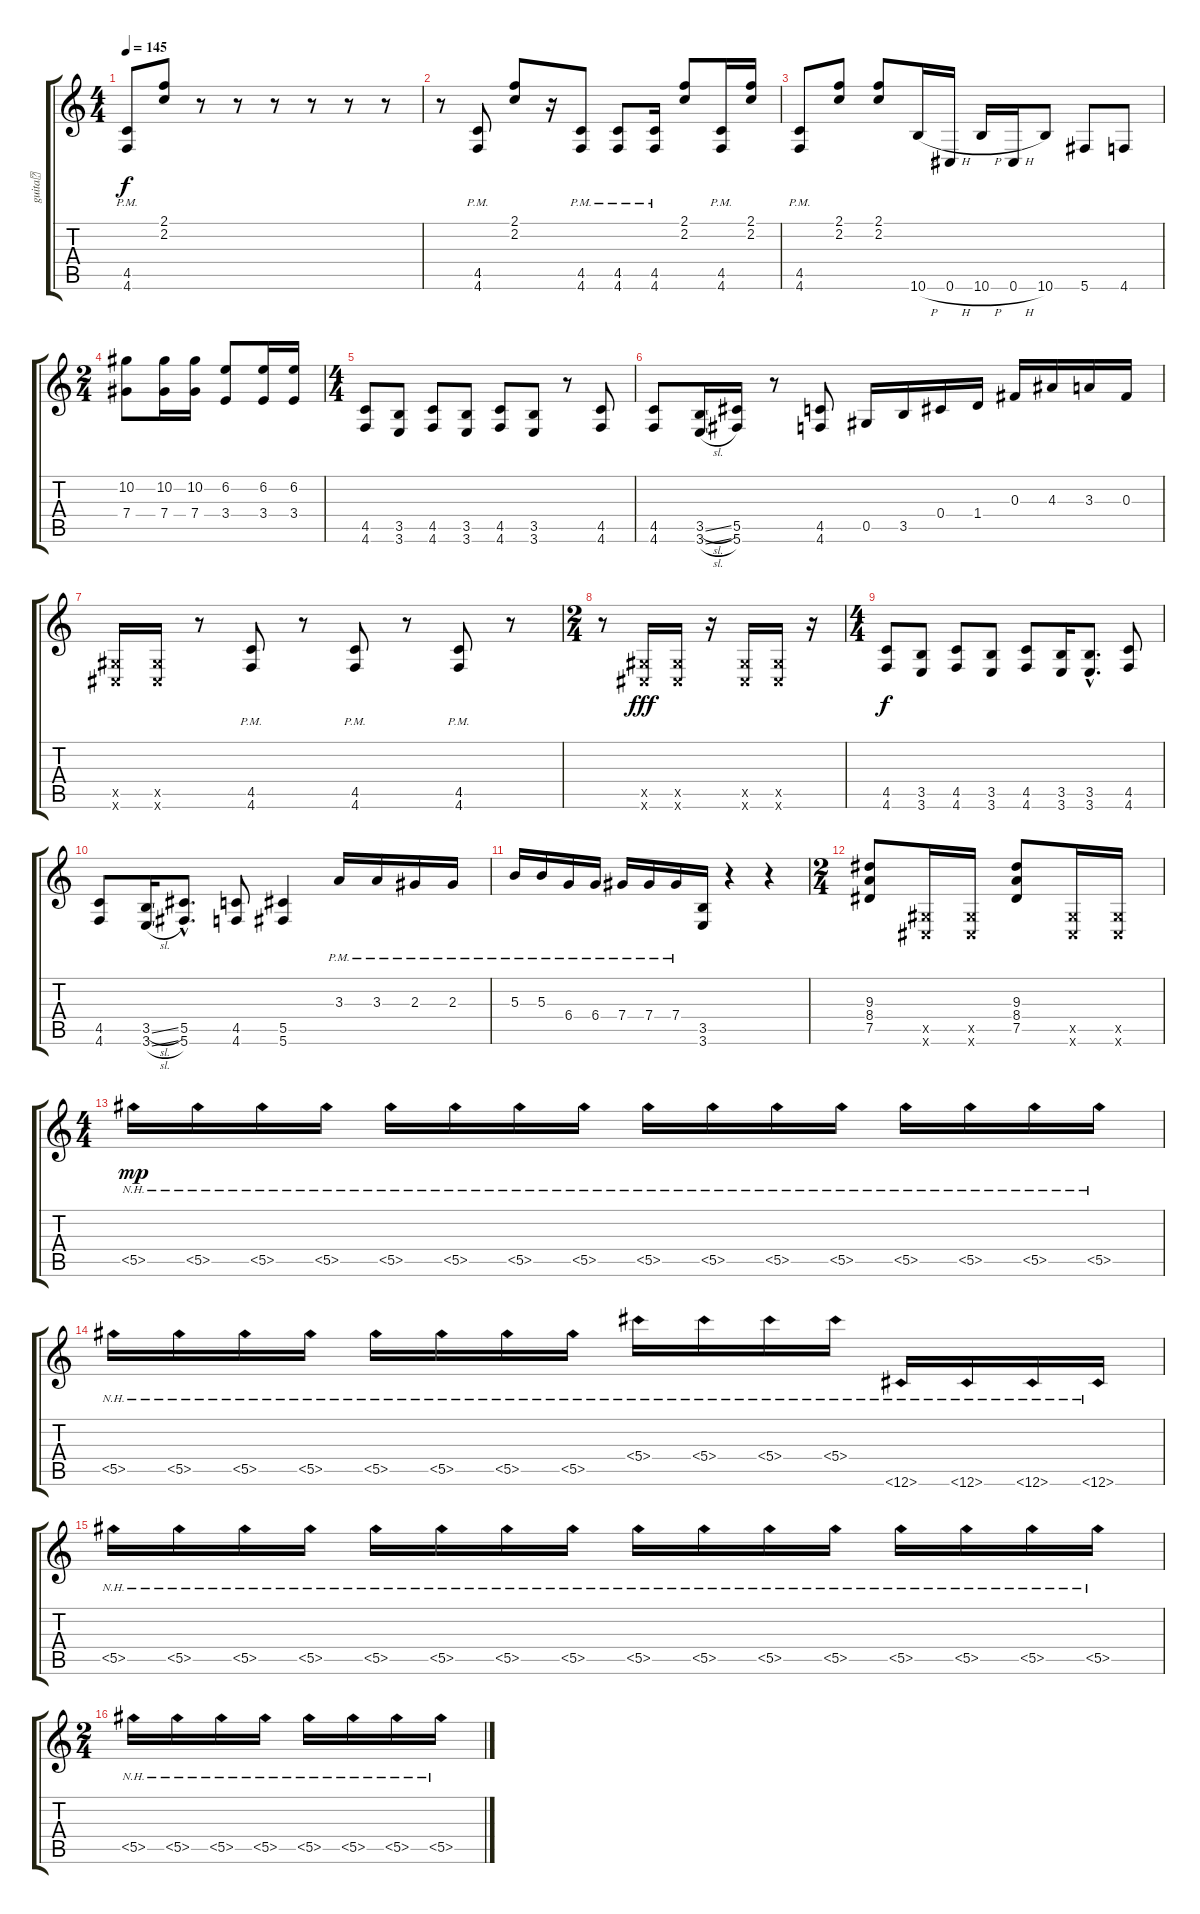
\track ("guita\u0004\u0000" "guita\u0004\u0000") {instrument distortionguitar}
\staff {score tabs}
\tuning (Eb4 Bb3 Gb3 Db3 Ab2 Db2) {hide}
\ts (4 4)
\tempo 145
\clef g2
\ks c
(4.5{pm} 4.6{pm}).8{dy f} (2.1 2.2).8 r.8 r.8 r.8 r.8 r.8 r.8 |
r.8 (4.5{pm} 4.6{pm}).8 (2.1 2.2).8 r.16 (4.5{pm} 4.6{pm}).8 (4.5{pm} 4.6{pm}).8 (4.5{pm} 4.6{pm}).16 (2.1 2.2).8 (4.5{pm} 4.6{pm}).16 (2.1 2.2).16 |
(4.5{pm} 4.6{pm}).8 (2.1 2.2).8 (2.1 2.2).8 10.6{h}.16 0.6{h}.16 10.6{h}.16 0.6{h}.16 10.6.8 5.6.8 4.6.8 |
\ts (2 4)
(10.2 7.4).8 (10.2 7.4).16 (10.2 7.4).16 (6.2 3.4).8 (6.2 3.4).16 (6.2 3.4).16 |
\ts (4 4)
(4.5 4.6).8 (3.5 3.6).8 (4.5 4.6).8 (3.5 3.6).8 (4.5 4.6).8 (3.5 3.6).8 r.8 (4.5 4.6).8 |
(4.5 4.6).8 (3.5{sl} 3.6{sl}).16 (5.5 5.6).16 r.8 (4.5 4.6).8 0.5.16 3.5.16 0.4.16 1.4.16 0.3.16 4.3.16 3.3.16 0.3.16 |
(0.5{x} 0.6{x}).16 (0.5{x} 0.6{x}).16 r.8 (4.5{pm} 4.6{pm}).8 r.8 (4.5{pm} 4.6{pm}).8 r.8 (4.5{pm} 4.6{pm}).8 r.8 |
\ts (2 4)
r.8 (0.5{x} 0.6{x}).16{dy fff} (0.5{x} 0.6{x}).16 r.16 (0.5{x} 0.6{x}).16 (0.5{x} 0.6{x}).16 r.16 |
\ts (4 4)
(4.5 4.6).8{dy f} (3.5 3.6).8 (4.5 4.6).8 (3.5 3.6).8 (4.5 4.6).8 (3.5 3.6).16 (3.5{hac} 3.6{hac}).8{d} (4.5 4.6).8 |
(4.5 4.6).8 (3.5{sl} 3.6{sl}).16 (5.5{hac} 5.6{hac}).8{d} (4.5 4.6).8 (5.5 5.6).4 3.3{pm}.16 3.3{pm}.16 2.3{pm}.16 2.3{pm}.16 |
5.3{pm}.16 5.3{pm}.16 6.4{pm}.16 6.4{pm}.16 7.4{pm}.16 7.4{pm}.16 7.4{pm}.16 (3.5 3.6).16 r.4 r.4 |
\ts (2 4)
(9.3 8.4 7.5).8 (0.5{x} 0.6{x}).16 (0.5{x} 0.6{x}).16 (9.3 8.4 7.5).8 (0.5{x} 0.6{x}).16 (0.5{x} 0.6{x}).16 |
\ts (4 4)
5.5{nh}.16{dy mp} 5.5{nh}.16 5.5{nh}.16 5.5{nh}.16 5.5{nh}.16 5.5{nh}.16 5.5{nh}.16 5.5{nh}.16 5.5{nh}.16 5.5{nh}.16 5.5{nh}.16 5.5{nh}.16 5.5{nh}.16 5.5{nh}.16 5.5{nh}.16 5.5{nh}.16 |
5.5{nh}.16 5.5{nh}.16 5.5{nh}.16 5.5{nh}.16 5.5{nh}.16 5.5{nh}.16 5.5{nh}.16 5.5{nh}.16 5.4{nh}.16 5.4{nh}.16 5.4{nh}.16 5.4{nh}.16 6.6{nh}.16 6.6{nh}.16 6.6{nh}.16 6.6{nh}.16 |
5.5{nh}.16 5.5{nh}.16 5.5{nh}.16 5.5{nh}.16 5.5{nh}.16 5.5{nh}.16 5.5{nh}.16 5.5{nh}.16 5.5{nh}.16 5.5{nh}.16 5.5{nh}.16 5.5{nh}.16 5.5{nh}.16 5.5{nh}.16 5.5{nh}.16 5.5{nh}.16 |
\ts (2 4)
5.5{nh}.16 5.5{nh}.16 5.5{nh}.16 5.5{nh}.16 5.5{nh}.16 5.5{nh}.16 5.5{nh}.16 5.5{nh}.16
